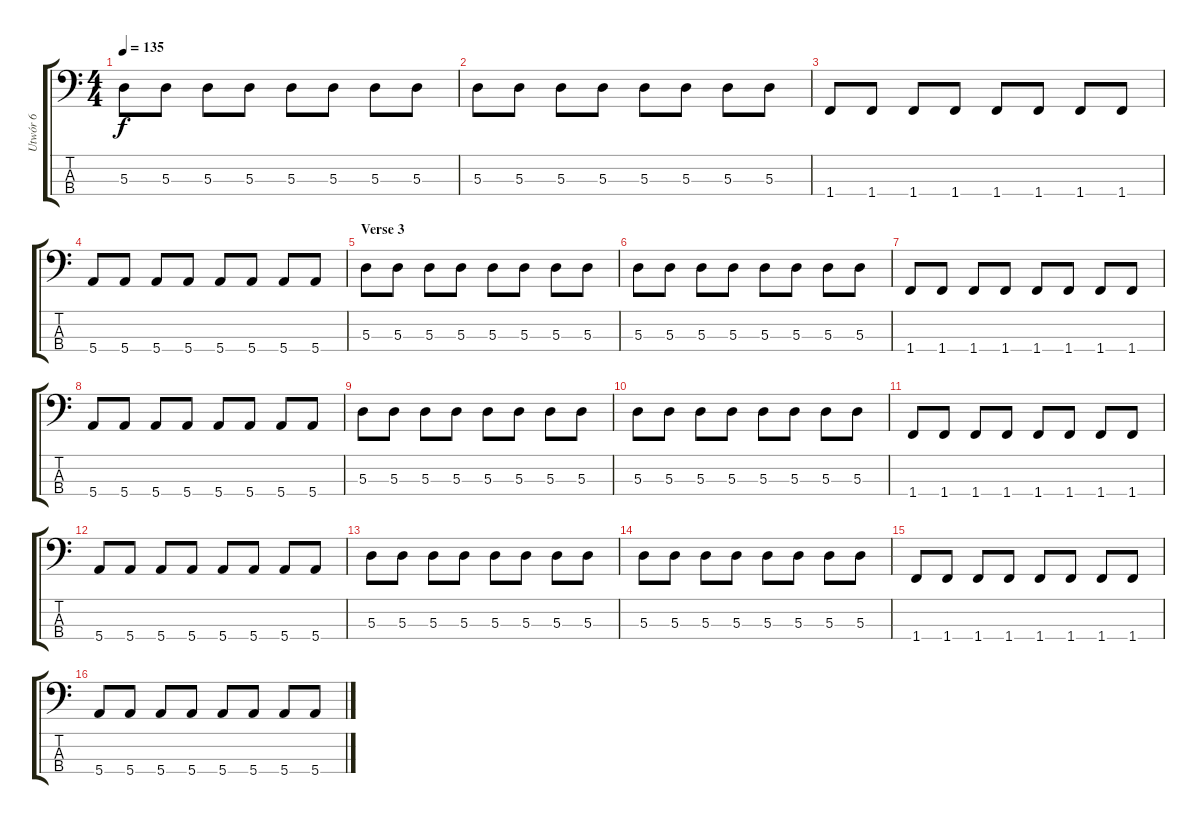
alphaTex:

\track ("Utwór 6" "Utwór 6") {instrument electricbasspick}
\staff {score tabs}
\tuning (G2 D2 A1 E1) {hide}
\ts (4 4)
\tempo 135
\clef f4
\ks c
5.3.8{dy f} 5.3.8 5.3.8 5.3.8 5.3.8 5.3.8 5.3.8 5.3.8 |
5.3.8 5.3.8 5.3.8 5.3.8 5.3.8 5.3.8 5.3.8 5.3.8 |
1.4.8 1.4.8 1.4.8 1.4.8 1.4.8 1.4.8 1.4.8 1.4.8 |
5.4.8 5.4.8 5.4.8 5.4.8 5.4.8 5.4.8 5.4.8 5.4.8 |
\section ("" "Verse 3")
5.3.8 5.3.8 5.3.8 5.3.8 5.3.8 5.3.8 5.3.8 5.3.8 |
5.3.8 5.3.8 5.3.8 5.3.8 5.3.8 5.3.8 5.3.8 5.3.8 |
1.4.8 1.4.8 1.4.8 1.4.8 1.4.8 1.4.8 1.4.8 1.4.8 |
5.4.8 5.4.8 5.4.8 5.4.8 5.4.8 5.4.8 5.4.8 5.4.8 |
5.3.8 5.3.8 5.3.8 5.3.8 5.3.8 5.3.8 5.3.8 5.3.8 |
5.3.8 5.3.8 5.3.8 5.3.8 5.3.8 5.3.8 5.3.8 5.3.8 |
1.4.8 1.4.8 1.4.8 1.4.8 1.4.8 1.4.8 1.4.8 1.4.8 |
5.4.8 5.4.8 5.4.8 5.4.8 5.4.8 5.4.8 5.4.8 5.4.8 |
5.3.8 5.3.8 5.3.8 5.3.8 5.3.8 5.3.8 5.3.8 5.3.8 |
5.3.8 5.3.8 5.3.8 5.3.8 5.3.8 5.3.8 5.3.8 5.3.8 |
1.4.8 1.4.8 1.4.8 1.4.8 1.4.8 1.4.8 1.4.8 1.4.8 |
5.4.8 5.4.8 5.4.8 5.4.8 5.4.8 5.4.8 5.4.8 5.4.8
